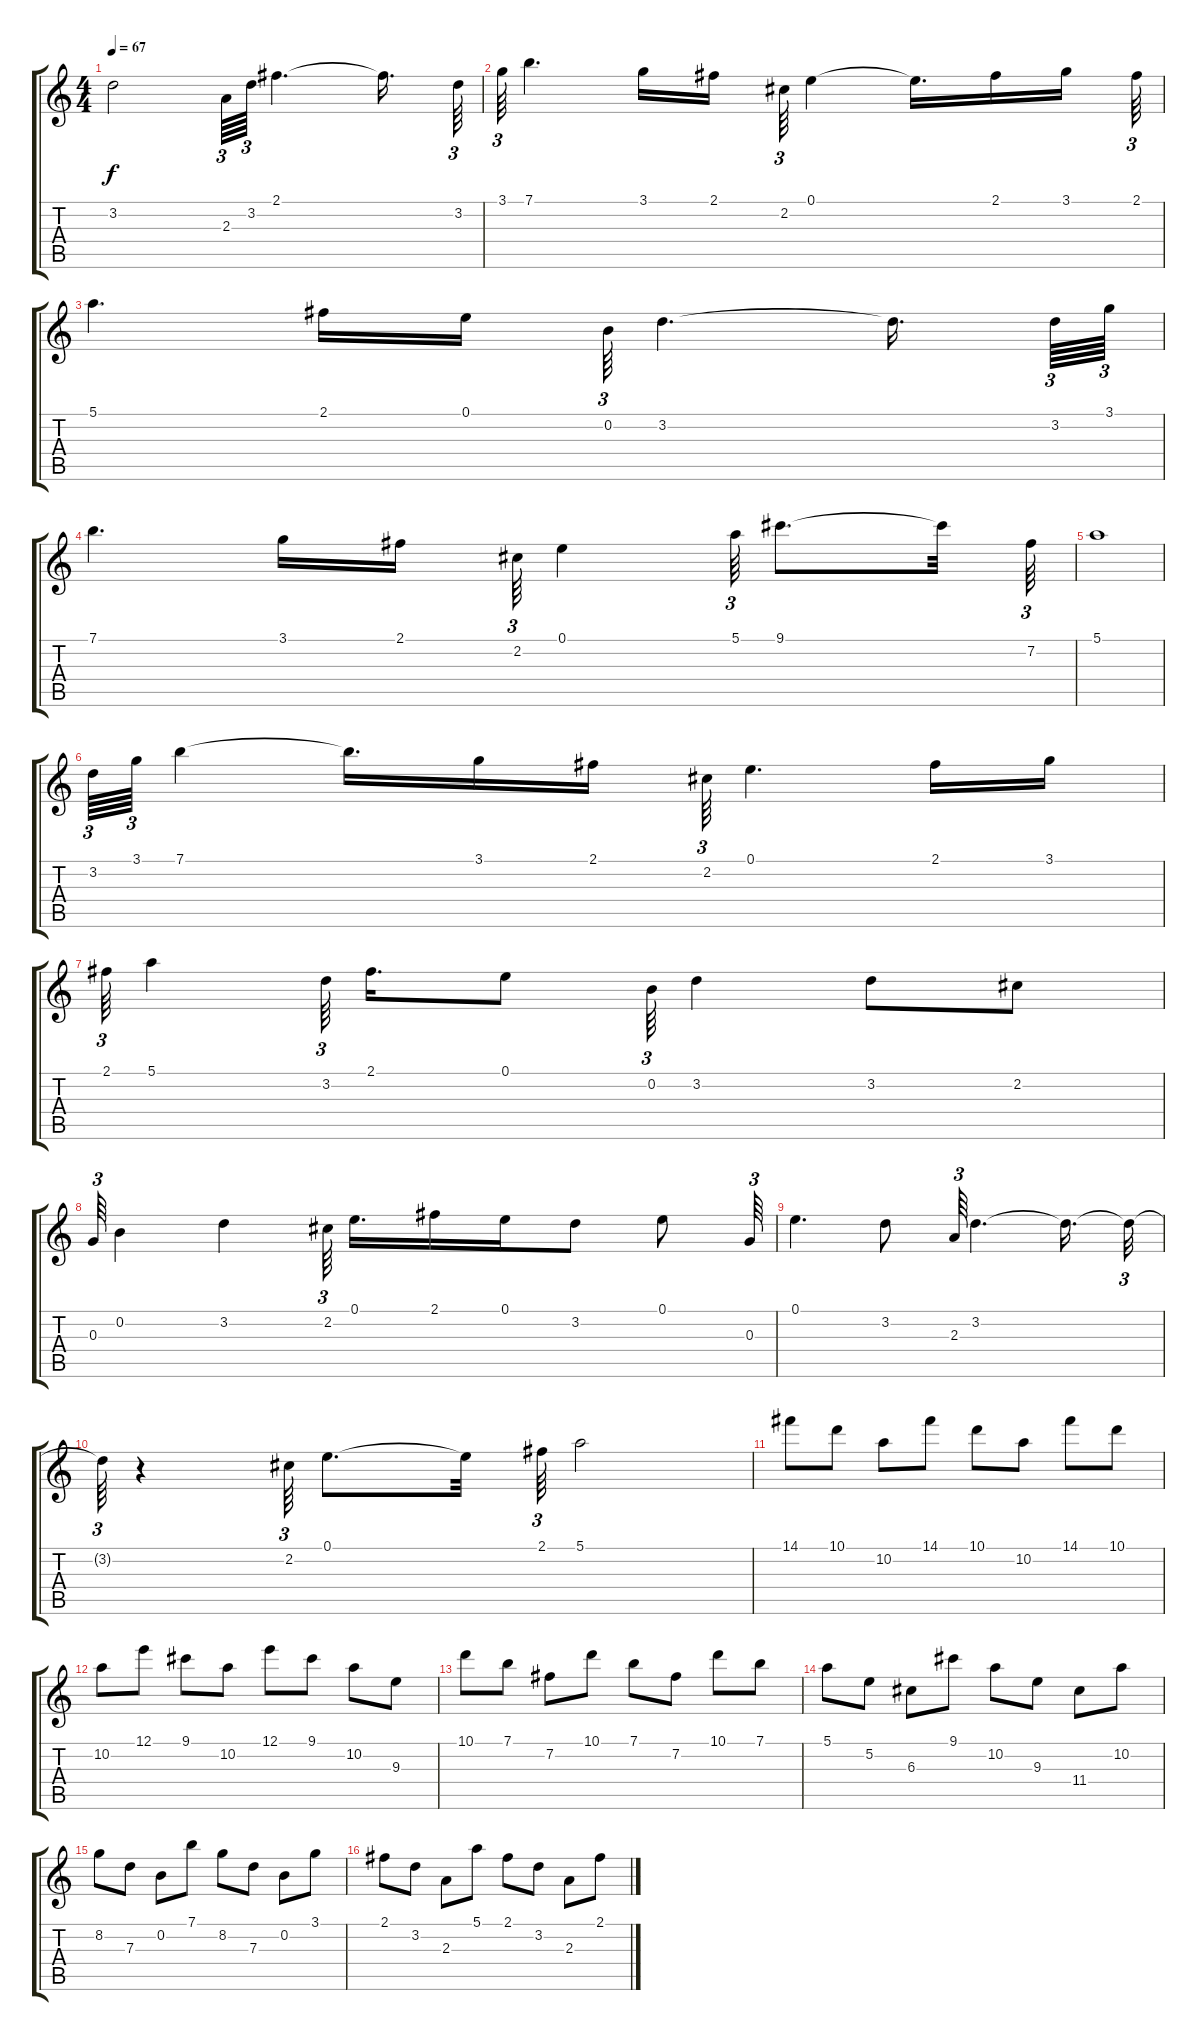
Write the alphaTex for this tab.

\track "" {instrument acousticguitarnylon}
\staff {score tabs}
\tuning (E4 B3 G3 D3 A2 E2) {hide}
\ts (4 4)
\tempo 67
\clef g2
\ks c
3.2.2{dy f} 2.3.64{tu (3 2)} 3.2.64{tu (3 2)} 2.1.4{d} 2.1{t}.16{d} 3.2.64{tu (3 2)} |
3.1.64{tu (3 2)} 7.1.4{d} 3.1.16 2.1.16 2.2.64{tu (3 2)} 0.1.4 0.1{t}.16{d} 2.1.16 3.1.16{beam splitsecondary} 2.1.64{tu (3 2)} |
5.1.4{d} 2.1.16 0.1.16 0.2.64{tu (3 2)} 3.2.4{d} 3.2{t}.16{d beam splitsecondary} 3.2.64{tu (3 2)} 3.1.64{tu (3 2)} |
7.1.4{d} 3.1.16 2.1.16 2.2.64{tu (3 2)} 0.1.4 5.1.64{tu (3 2)} 9.1.8{d} 9.1{t}.32 7.2.64{tu (3 2)} |
5.1.1 |
3.2.64{tu (3 2)} 3.1.64{tu (3 2)} 7.1.4 7.1{t}.16{d} 3.1.16 2.1.16{beam splitsecondary} 2.2.64{tu (3 2)} 0.1.4{d} 2.1.16 3.1.16 |
2.1.64{tu (3 2)} 5.1.4 3.2.64{tu (3 2) beam splitsecondary} 2.1.16{d} 0.1.8 0.2.64{tu (3 2)} 3.2.4 3.2.8 2.2.8 |
0.3.64{tu (3 2)} 0.2.4 3.2.4 2.2.64{tu (3 2) beam splitsecondary} 0.1.16{d} 2.1.16 0.1.16 3.2.8 0.1.8 0.3.64{tu (3 2)} |
0.1.4{d} 3.2.8 2.3.64{tu (3 2)} 3.2.4{d} 3.2{t}.16{d} 3.2{t}.32{tu (3 2)} |
3.2{t}.64{tu (3 2)} r.4 2.2.64{tu (3 2)} 0.1.8{d} 0.1{t}.32 2.1.64{tu (3 2)} 5.1.2 |
14.1.8 10.1.8 10.2.8 14.1.8 10.1.8 10.2.8 14.1.8 10.1.8 |
10.2.8 12.1.8 9.1.8 10.2.8 12.1.8 9.1.8 10.2.8 9.3.8 |
10.1.8 7.1.8 7.2.8 10.1.8 7.1.8 7.2.8 10.1.8 7.1.8 |
5.1.8 5.2.8 6.3.8 9.1.8 10.2.8 9.3.8 11.4.8 10.2.8 |
8.2.8 7.3.8 0.2.8 7.1.8 8.2.8 7.3.8 0.2.8 3.1.8 |
2.1.8 3.2.8 2.3.8 5.1.8 2.1.8 3.2.8 2.3.8 2.1.8
